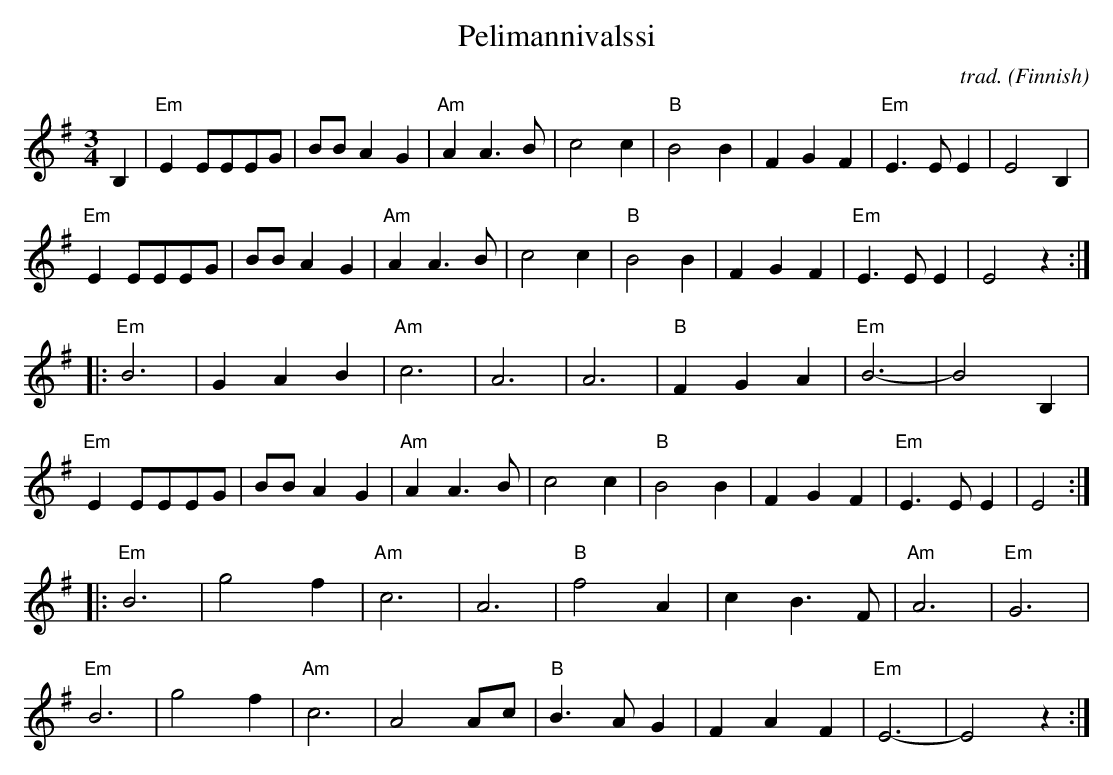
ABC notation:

X:1
T:Pelimannivalssi
C:trad.
O:Finnish
M:3/4
L:1/4
K:E min
B, | "Em" E E/E/E/G/ | B/B/ A G | "Am" A A>B | c2 c | "B" B2 B | F G F | "Em" E>E E | E2 B, |
"Em" E E/E/E/G/ | B/B/ A G | "Am" A A>B | c2 c | "B" B2 B | F G F | "Em" E>E E | E2 z :|
|: "Em" B3 |G A B | "Am" c3 | A3 | A3 | "B" F G A | "Em" B3- | B2 B, |
"Em" E E/E/E/G/ | B/B/ A G | "Am" A A>B | c2 c | "B" B2 B | F G F | "Em" E>E E | E2 :|
|: "Em" B3 | g2f | "Am" c3 | A3 | "B" f2 A | cB>F | "Am" A3 | "Em" G3 |
"Em" B3 | g2f | "Am" c3 | A2 A/c/ | "B" B>A G | FAF | "Em" E3- | E2 z :|]
